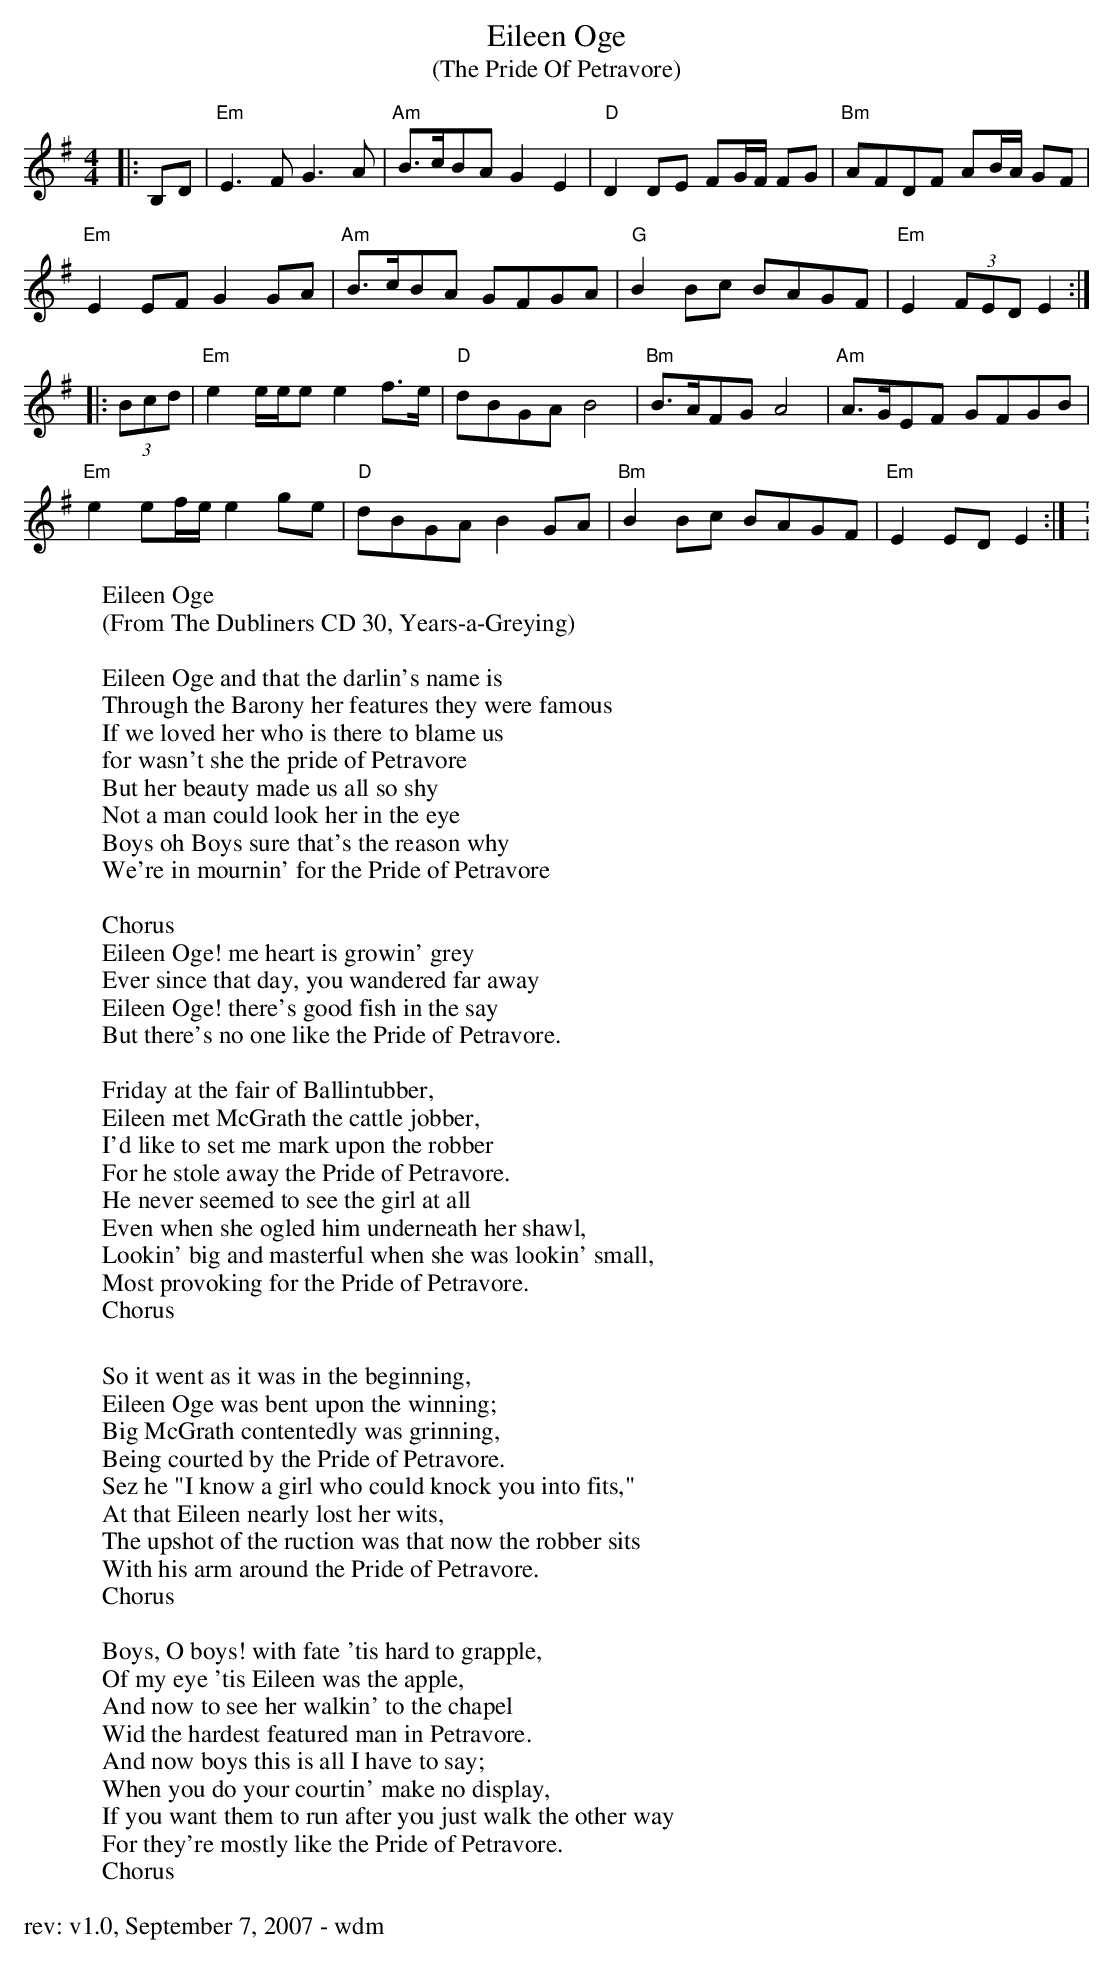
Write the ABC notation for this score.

X:1
T: Eileen Oge
T: (The Pride Of Petravore)
M: 4/4
L: 1/8
K: Emin
|: B,D | "Em"E3 F G3 A | "Am"B>cBA G2 E2 | "D"D2 DE FG/F/ FG | "Bm"AFDF AB/A/ GF |
"Em"E2 EF G2 GA | "Am"B>cBA GFGA | "G"B2Bc BAGF | "Em"E2 (3FED E2 :|
|: (3Bcd | "Em"e2 e/e/e e2 f>e | "D"dBGA B4 | "Bm"B>AFG A4 | "Am"A>GEF GFGB |
"Em"e2 ef/e/ e2 ge | "D"dBGA B2 GA | "Bm"B2Bc BAGF | "Em"E2 ED E2 :|W:
W:  Eileen Oge
W:  (From The Dubliners CD 30, Years-a-Greying)
W:
W:Eileen Oge and that the darlin's name is
W:Through the Barony her features they were famous
W:If we loved her who is there to blame us
W:for wasn't she the pride of Petravore
W:But her beauty made us all so shy
W:Not a man could look her in the eye
W:Boys oh Boys sure that's the reason why
W:We're in mournin' for the Pride of Petravore
W:
W:Chorus
W:Eileen Oge! me heart is growin' grey
W:Ever since that day, you wandered far away
W:Eileen Oge! there's good fish in the say
W:But there's no one like the Pride of Petravore.
W:
W:Friday at the fair of Ballintubber,
W:Eileen met McGrath the cattle jobber,
W:I'd like to set me mark upon the robber
W:For he stole away the Pride of Petravore.
W:He never seemed to see the girl at all
W:Even when she ogled him underneath her shawl,
W:Lookin' big and masterful when she was lookin' small,
W:Most provoking for the Pride of Petravore.
W:Chorus
W:
W:So it went as it was in the beginning,
W:Eileen Oge was bent upon the winning;
W:Big McGrath contentedly was grinning,
W:Being courted by the Pride of Petravore.
W:Sez he "I know a girl who could knock you into fits,"
W:At that Eileen nearly lost her wits,
W:The upshot of the ruction was that now the robber sits
W:With his arm around the Pride of Petravore.
W:Chorus
W:
W:Boys, O boys! with fate 'tis hard to grapple,
W:Of my eye 'tis Eileen was the apple,
W:And now to see her walkin' to the chapel
W:Wid the hardest featured man in Petravore.
W:And now boys this is all I have to say;
W:When you do your courtin' make no display,
W:If you want them to run after you just walk the other way
W:For they're mostly like the Pride of Petravore.
W:Chorus
W:
